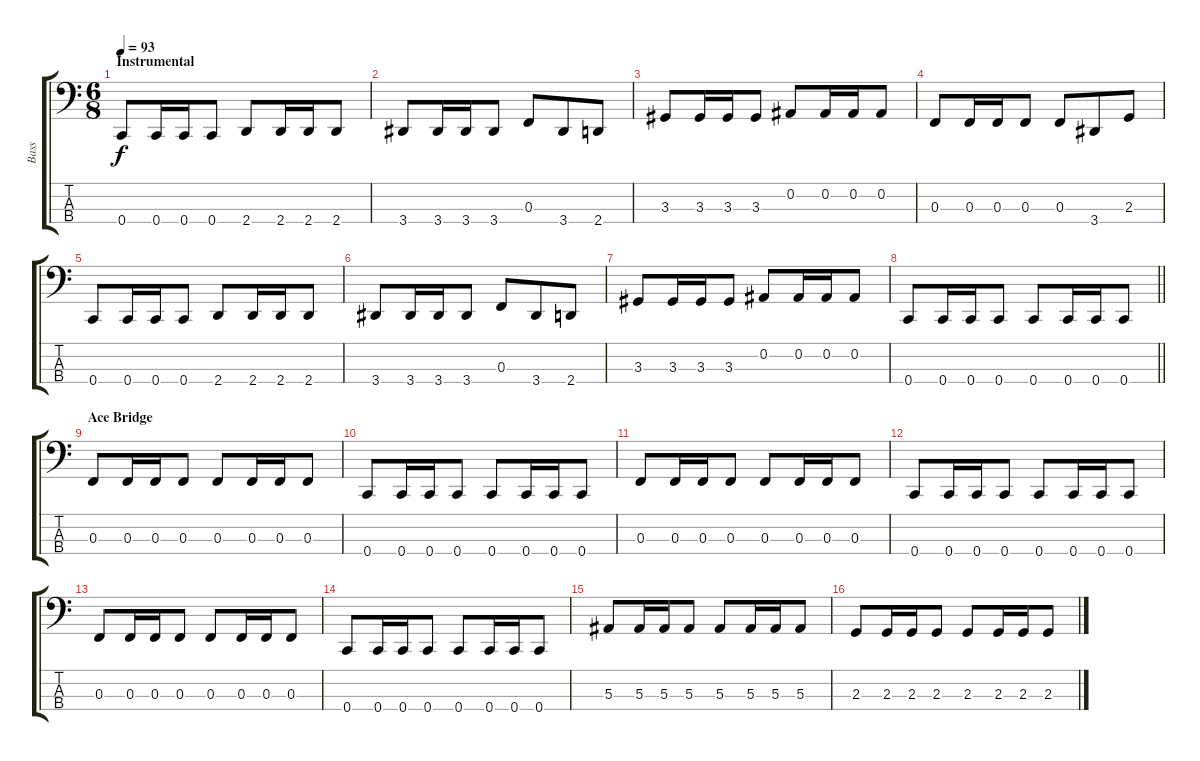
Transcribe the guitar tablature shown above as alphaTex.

\track ("Bass" "Bass") {instrument electricbassfinger}
\staff {score tabs}
\tuning (Eb2 Bb1 F1 C1) {hide}
\ts (6 8)
\section ("" "Instrumental")
\tempo 93
\clef f4
\ks c
0.4.8{dy f} 0.4.16 0.4.16 0.4.8 2.4.8 2.4.16 2.4.16 2.4.8 |
3.4.8 3.4.16 3.4.16 3.4.8 0.3.8 3.4.8 2.4.8 |
3.3.8 3.3.16 3.3.16 3.3.8 0.2.8 0.2.16 0.2.16 0.2.8 |
0.3.8 0.3.16 0.3.16 0.3.8 0.3.8 3.4.8 2.3.8 |
0.4.8 0.4.16 0.4.16 0.4.8 2.4.8 2.4.16 2.4.16 2.4.8 |
3.4.8 3.4.16 3.4.16 3.4.8 0.3.8 3.4.8 2.4.8 |
3.3.8 3.3.16 3.3.16 3.3.8 0.2.8 0.2.16 0.2.16 0.2.8 |
\barLineRight lightlight
0.4.8 0.4.16 0.4.16 0.4.8 0.4.8 0.4.16 0.4.16 0.4.8 |
\section ("" "Ace Bridge")
0.3.8 0.3.16 0.3.16 0.3.8 0.3.8 0.3.16 0.3.16 0.3.8 |
0.4.8 0.4.16 0.4.16 0.4.8 0.4.8 0.4.16 0.4.16 0.4.8 |
0.3.8 0.3.16 0.3.16 0.3.8 0.3.8 0.3.16 0.3.16 0.3.8 |
0.4.8 0.4.16 0.4.16 0.4.8 0.4.8 0.4.16 0.4.16 0.4.8 |
0.3.8 0.3.16 0.3.16 0.3.8 0.3.8 0.3.16 0.3.16 0.3.8 |
0.4.8 0.4.16 0.4.16 0.4.8 0.4.8 0.4.16 0.4.16 0.4.8 |
5.3.8 5.3.16 5.3.16 5.3.8 5.3.8 5.3.16 5.3.16 5.3.8 |
2.3.8 2.3.16 2.3.16 2.3.8 2.3.8 2.3.16 2.3.16 2.3.8
